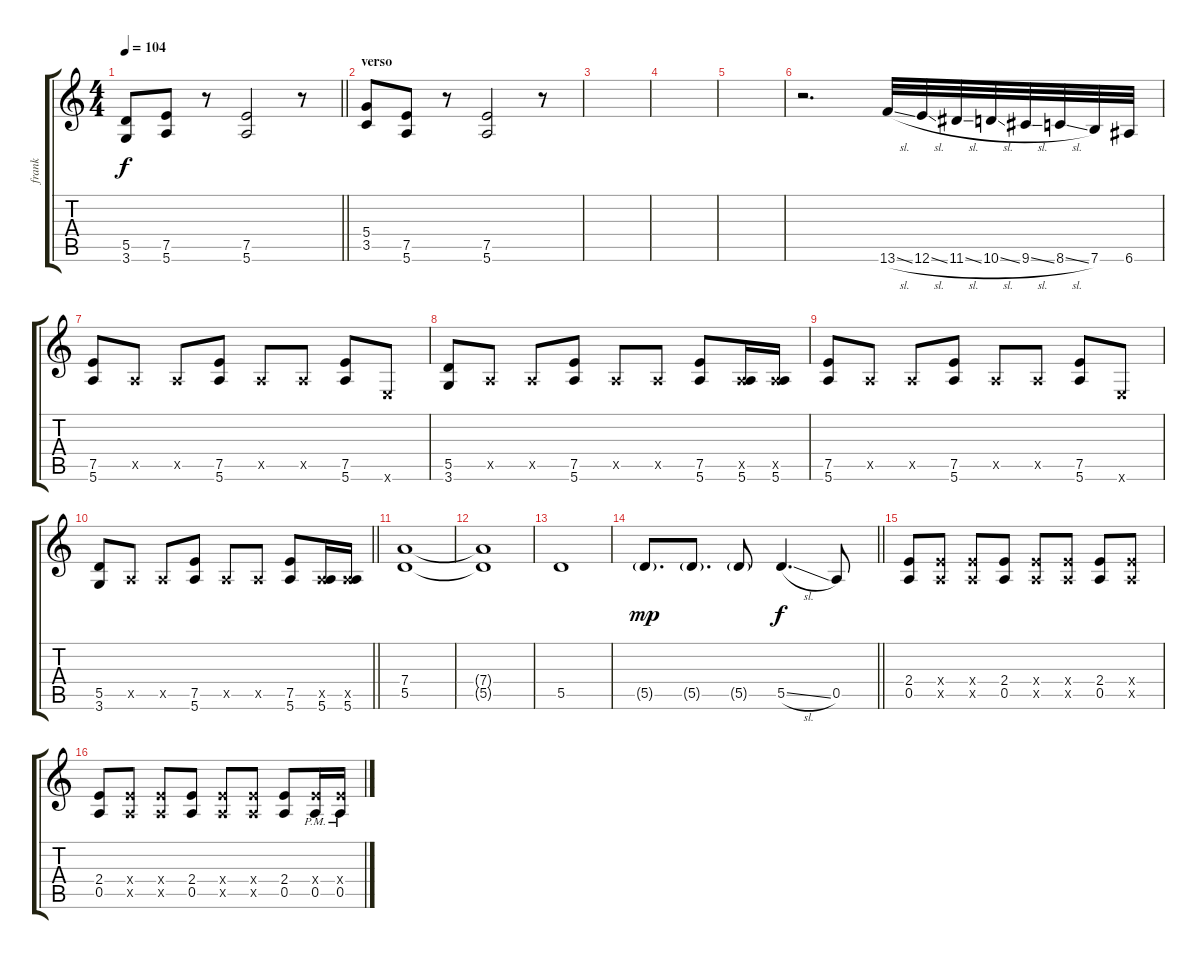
\track ("frank" "frank") {instrument overdrivenguitar}
\staff {score tabs}
\tuning (E4 B3 G3 D3 A2 E2) {hide}
\ts (4 4)
\tempo 104
\clef g2
\barLineRight lightlight
\ks c
(5.5 3.6).8{dy f} (7.5 5.6).8 r.8 (7.5 5.6).2 r.8 |
\section ("" "verso")
(5.4 3.5).8 (7.5 5.6).8 r.8 (7.5 5.6).2 r.8 |
|
|
|
r.2{d} 13.6{sl}.32 12.6{sl}.32 11.6{sl}.32 10.6{sl}.32 9.6{sl}.32 8.6{sl}.32 7.6.32 6.6.32 |
(7.5 5.6).8 0.5{x}.8 0.5{x}.8 (7.5 5.6).8 0.5{x}.8 0.5{x}.8 (7.5 5.6).8 0.6{x}.8 |
(5.5 3.6).8 0.5{x}.8 0.5{x}.8 (7.5 5.6).8 0.5{x}.8 0.5{x}.8 (7.5 5.6).8 (0.5{x} 5.6).16 (0.5{x} 5.6).16 |
(7.5 5.6).8 0.5{x}.8 0.5{x}.8 (7.5 5.6).8 0.5{x}.8 0.5{x}.8 (7.5 5.6).8 0.6{x}.8 |
\barLineRight lightlight
(5.5 3.6).8 0.5{x}.8 0.5{x}.8 (7.5 5.6).8 0.5{x}.8 0.5{x}.8 (7.5 5.6).8 (0.5{x} 5.6).16 (0.5{x} 5.6).16 |
\section ("" "")
(7.4 5.5).1 |
(7.4{t} 5.5{t}).1 |
5.5.1 |
\barLineRight lightlight
5.5{g}.8{d dy mp} 5.5{g}.8{d} 5.5{g}.8 5.5{sl}.4{d dy f} 0.5.8 |
(2.4 0.5).8{instrument distortionguitar} (2.4{x} 0.5{x}).8 (2.4{x} 0.5{x}).8 (2.4 0.5).8 (2.4{x} 0.5{x}).8 (2.4{x} 0.5{x}).8 (2.4 0.5).8 (2.4{x} 0.5{x}).8 |
(2.4 0.5).8 (2.4{x} 0.5{x}).8 (2.4{x} 0.5{x}).8 (2.4 0.5).8 (2.4{x} 0.5{x}).8 (2.4{x} 0.5{x}).8 (2.4 0.5).8 (2.4{x} 0.5{pm}).16 (2.4{x} 0.5{pm}).16
